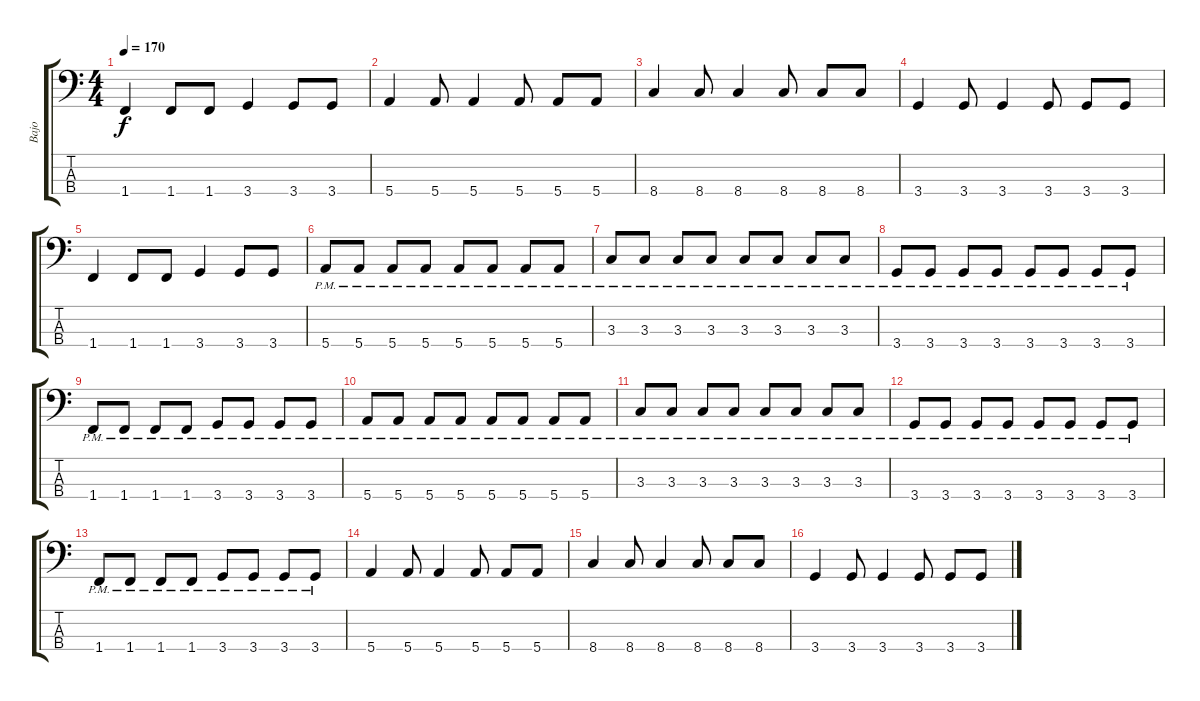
\track ("Bajo" "Bajo") {instrument electricbasspick}
\staff {score tabs}
\tuning (G2 D2 A1 E1) {hide}
\ts (4 4)
\tempo 170
\clef f4
\ks c
1.4.4{dy f} 1.4.8 1.4.8 3.4.4 3.4.8 3.4.8 |
5.4.4 5.4.8 5.4.4 5.4.8 5.4.8 5.4.8 |
8.4.4 8.4.8 8.4.4 8.4.8 8.4.8 8.4.8 |
3.4.4 3.4.8 3.4.4 3.4.8 3.4.8 3.4.8 |
1.4.4 1.4.8 1.4.8 3.4.4 3.4.8 3.4.8 |
5.4{pm}.8 5.4{pm}.8 5.4{pm}.8 5.4{pm}.8 5.4{pm}.8 5.4{pm}.8 5.4{pm}.8 5.4{pm}.8 |
3.3{pm}.8 3.3{pm}.8 3.3{pm}.8 3.3{pm}.8 3.3{pm}.8 3.3{pm}.8 3.3{pm}.8 3.3{pm}.8 |
3.4{pm}.8 3.4{pm}.8 3.4{pm}.8 3.4{pm}.8 3.4{pm}.8 3.4{pm}.8 3.4{pm}.8 3.4{pm}.8 |
1.4{pm}.8 1.4{pm}.8 1.4{pm}.8 1.4{pm}.8 3.4{pm}.8 3.4{pm}.8 3.4{pm}.8 3.4{pm}.8 |
5.4{pm}.8 5.4{pm}.8 5.4{pm}.8 5.4{pm}.8 5.4{pm}.8 5.4{pm}.8 5.4{pm}.8 5.4{pm}.8 |
3.3{pm}.8 3.3{pm}.8 3.3{pm}.8 3.3{pm}.8 3.3{pm}.8 3.3{pm}.8 3.3{pm}.8 3.3{pm}.8 |
3.4{pm}.8 3.4{pm}.8 3.4{pm}.8 3.4{pm}.8 3.4{pm}.8 3.4{pm}.8 3.4{pm}.8 3.4{pm}.8 |
1.4{pm}.8 1.4{pm}.8 1.4{pm}.8 1.4{pm}.8 3.4{pm}.8 3.4{pm}.8 3.4{pm}.8 3.4{pm}.8 |
5.4.4 5.4.8 5.4.4 5.4.8 5.4.8 5.4.8 |
8.4.4 8.4.8 8.4.4 8.4.8 8.4.8 8.4.8 |
3.4.4 3.4.8 3.4.4 3.4.8 3.4.8 3.4.8
